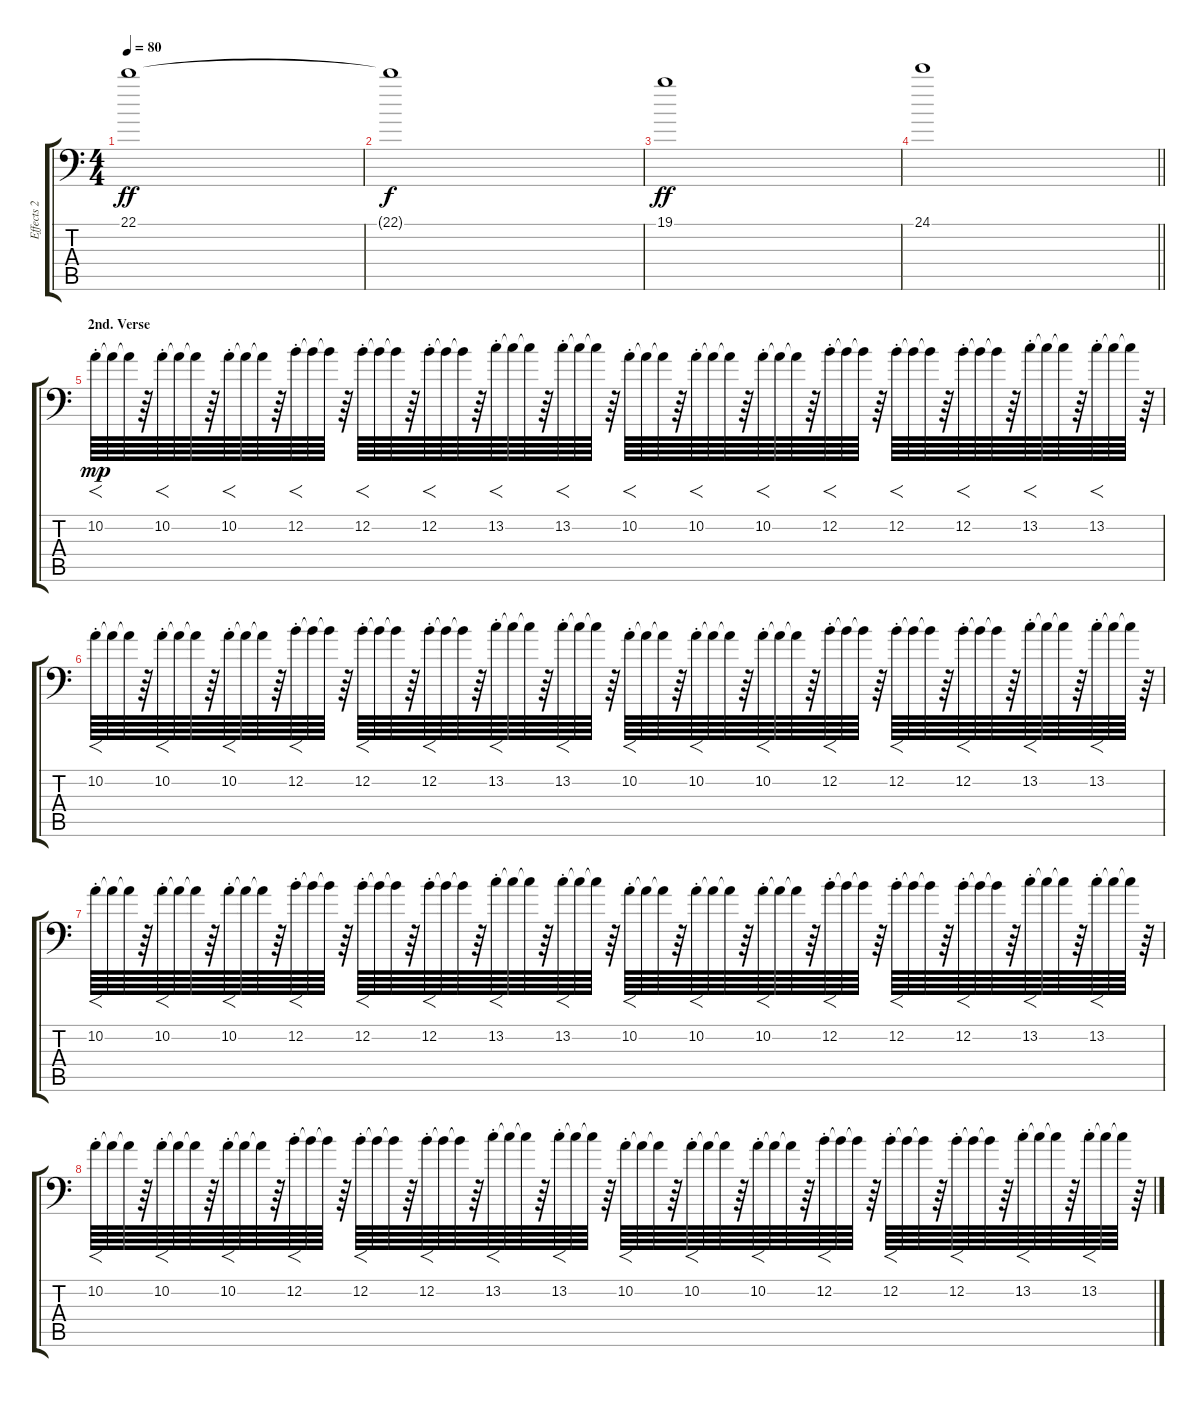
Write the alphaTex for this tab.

\track ("Effects 2" "Effects 2") {instrument acousticgrandpiano}
\staff {score tabs}
\tuning (E4 B3 G3 D3 A1 E1) {hide}
\ts (4 4)
\tempo 80
\clef f4
\ks c
22.1.1{dy ff} |
22.1{t}.1{dy f} |
19.1.1{dy ff} |
\barLineRight lightlight
24.1.1 |
\section ("" "2nd. Verse")
10.2{st}.64{f dy mp volume 3 instrument lead2sawtooth} 10.2{t}.64{volume 5} 10.2{t}.64{volume 7} r.64{volume 13} 10.2{st}.64{f volume 3 instrument lead2sawtooth} 10.2{t}.64{volume 5} 10.2{t}.64{volume 7} r.64{volume 13} 10.2{st}.64{f volume 3 instrument lead2sawtooth} 10.2{t}.64{volume 5} 10.2{t}.64{volume 7} r.64{volume 13} 12.2{st}.64{f volume 3 instrument lead2sawtooth} 12.2{t}.64{volume 5} 12.2{t}.64{volume 7} r.64{volume 13} 12.2{st}.64{f volume 3 instrument lead2sawtooth} 12.2{t}.64{volume 5} 12.2{t}.64{volume 7} r.64{volume 13} 12.2{st}.64{f volume 3 instrument lead2sawtooth} 12.2{t}.64{volume 5} 12.2{t}.64{volume 7} r.64{volume 13} 13.2{st}.64{f volume 3 instrument lead2sawtooth} 13.2{t}.64{volume 5} 13.2{t}.64{volume 7} r.64{volume 13} 13.2{st}.64{f volume 3 instrument lead2sawtooth} 13.2{t}.64{volume 5} 13.2{t}.64{volume 7} r.64{volume 13} 10.2{st}.64{f volume 3 instrument lead2sawtooth} 10.2{t}.64{volume 5} 10.2{t}.64{volume 7} r.64{volume 13} 10.2{st}.64{f volume 3 instrument lead2sawtooth} 10.2{t}.64{volume 5} 10.2{t}.64{volume 7} r.64{volume 13} 10.2{st}.64{f volume 3 instrument lead2sawtooth} 10.2{t}.64{volume 5} 10.2{t}.64{volume 7} r.64{volume 13} 12.2{st}.64{f volume 3 instrument lead2sawtooth} 12.2{t}.64{volume 5} 12.2{t}.64{volume 7} r.64{volume 13} 12.2{st}.64{f volume 3 instrument lead2sawtooth} 12.2{t}.64{volume 5} 12.2{t}.64{volume 7} r.64{volume 13} 12.2{st}.64{f volume 3 instrument lead2sawtooth} 12.2{t}.64{volume 5} 12.2{t}.64{volume 7} r.64{volume 13} 13.2{st}.64{f volume 3 instrument lead2sawtooth} 13.2{t}.64{volume 5} 13.2{t}.64{volume 7} r.64{volume 13} 13.2{st}.64{f volume 3 instrument lead2sawtooth} 13.2{t}.64{volume 5} 13.2{t}.64{volume 7} r.64{volume 13} |
10.2{st}.64{f volume 3 instrument lead2sawtooth} 10.2{t}.64{volume 5} 10.2{t}.64{volume 7} r.64{volume 13} 10.2{st}.64{f volume 3 instrument lead2sawtooth} 10.2{t}.64{volume 5} 10.2{t}.64{volume 7} r.64{volume 13} 10.2{st}.64{f volume 3 instrument lead2sawtooth} 10.2{t}.64{volume 5} 10.2{t}.64{volume 7} r.64{volume 13} 12.2{st}.64{f volume 3 instrument lead2sawtooth} 12.2{t}.64{volume 5} 12.2{t}.64{volume 7} r.64{volume 13} 12.2{st}.64{f volume 3 instrument lead2sawtooth} 12.2{t}.64{volume 5} 12.2{t}.64{volume 7} r.64{volume 13} 12.2{st}.64{f volume 3 instrument lead2sawtooth} 12.2{t}.64{volume 5} 12.2{t}.64{volume 7} r.64{volume 13} 13.2{st}.64{f volume 3 instrument lead2sawtooth} 13.2{t}.64{volume 5} 13.2{t}.64{volume 7} r.64{volume 13} 13.2{st}.64{f volume 3 instrument lead2sawtooth} 13.2{t}.64{volume 5} 13.2{t}.64{volume 7} r.64{volume 13} 10.2{st}.64{f volume 3 instrument lead2sawtooth} 10.2{t}.64{volume 5} 10.2{t}.64{volume 7} r.64{volume 13} 10.2{st}.64{f volume 3 instrument lead2sawtooth} 10.2{t}.64{volume 5} 10.2{t}.64{volume 7} r.64{volume 13} 10.2{st}.64{f volume 3 instrument lead2sawtooth} 10.2{t}.64{volume 5} 10.2{t}.64{volume 7} r.64{volume 13} 12.2{st}.64{f volume 3 instrument lead2sawtooth} 12.2{t}.64{volume 5} 12.2{t}.64{volume 7} r.64{volume 13} 12.2{st}.64{f volume 3 instrument lead2sawtooth} 12.2{t}.64{volume 5} 12.2{t}.64{volume 7} r.64{volume 13} 12.2{st}.64{f volume 3 instrument lead2sawtooth} 12.2{t}.64{volume 5} 12.2{t}.64{volume 7} r.64{volume 13} 13.2{st}.64{f volume 3 instrument lead2sawtooth} 13.2{t}.64{volume 5} 13.2{t}.64{volume 7} r.64{volume 13} 13.2{st}.64{f volume 3 instrument lead2sawtooth} 13.2{t}.64{volume 5} 13.2{t}.64{volume 7} r.64{volume 13} |
10.2{st}.64{f volume 3 instrument lead2sawtooth} 10.2{t}.64{volume 5} 10.2{t}.64{volume 7} r.64{volume 13} 10.2{st}.64{f volume 3 instrument lead2sawtooth} 10.2{t}.64{volume 5} 10.2{t}.64{volume 7} r.64{volume 13} 10.2{st}.64{f volume 3 instrument lead2sawtooth} 10.2{t}.64{volume 5} 10.2{t}.64{volume 7} r.64{volume 13} 12.2{st}.64{f volume 3 instrument lead2sawtooth} 12.2{t}.64{volume 5} 12.2{t}.64{volume 7} r.64{volume 13} 12.2{st}.64{f volume 3 instrument lead2sawtooth} 12.2{t}.64{volume 5} 12.2{t}.64{volume 7} r.64{volume 13} 12.2{st}.64{f volume 3 instrument lead2sawtooth} 12.2{t}.64{volume 5} 12.2{t}.64{volume 7} r.64{volume 13} 13.2{st}.64{f volume 3 instrument lead2sawtooth} 13.2{t}.64{volume 5} 13.2{t}.64{volume 7} r.64{volume 13} 13.2{st}.64{f volume 3 instrument lead2sawtooth} 13.2{t}.64{volume 5} 13.2{t}.64{volume 7} r.64{volume 13} 10.2{st}.64{f volume 3 instrument lead2sawtooth} 10.2{t}.64{volume 5} 10.2{t}.64{volume 7} r.64{volume 13} 10.2{st}.64{f volume 3 instrument lead2sawtooth} 10.2{t}.64{volume 5} 10.2{t}.64{volume 7} r.64{volume 13} 10.2{st}.64{f volume 3 instrument lead2sawtooth} 10.2{t}.64{volume 5} 10.2{t}.64{volume 7} r.64{volume 13} 12.2{st}.64{f volume 3 instrument lead2sawtooth} 12.2{t}.64{volume 5} 12.2{t}.64{volume 7} r.64{volume 13} 12.2{st}.64{f volume 3 instrument lead2sawtooth} 12.2{t}.64{volume 5} 12.2{t}.64{volume 7} r.64{volume 13} 12.2{st}.64{f volume 3 instrument lead2sawtooth} 12.2{t}.64{volume 5} 12.2{t}.64{volume 7} r.64{volume 13} 13.2{st}.64{f volume 3 instrument lead2sawtooth} 13.2{t}.64{volume 5} 13.2{t}.64{volume 7} r.64{volume 13} 13.2{st}.64{f volume 3 instrument lead2sawtooth} 13.2{t}.64{volume 5} 13.2{t}.64{volume 7} r.64{volume 13} |
10.2{st}.64{f volume 3 instrument lead2sawtooth} 10.2{t}.64{volume 5} 10.2{t}.64{volume 7} r.64{volume 13} 10.2{st}.64{f volume 3 instrument lead2sawtooth} 10.2{t}.64{volume 5} 10.2{t}.64{volume 7} r.64{volume 13} 10.2{st}.64{f volume 3 instrument lead2sawtooth} 10.2{t}.64{volume 5} 10.2{t}.64{volume 7} r.64{volume 13} 12.2{st}.64{f volume 3 instrument lead2sawtooth} 12.2{t}.64{volume 5} 12.2{t}.64{volume 7} r.64{volume 13} 12.2{st}.64{f volume 3 instrument lead2sawtooth} 12.2{t}.64{volume 5} 12.2{t}.64{volume 7} r.64{volume 13} 12.2{st}.64{f volume 3 instrument lead2sawtooth} 12.2{t}.64{volume 5} 12.2{t}.64{volume 7} r.64{volume 13} 13.2{st}.64{f volume 3 instrument lead2sawtooth} 13.2{t}.64{volume 5} 13.2{t}.64{volume 7} r.64{volume 13} 13.2{st}.64{f volume 3 instrument lead2sawtooth} 13.2{t}.64{volume 5} 13.2{t}.64{volume 7} r.64{volume 13} 10.2{st}.64{f volume 3 instrument lead2sawtooth} 10.2{t}.64{volume 5} 10.2{t}.64{volume 7} r.64{volume 13} 10.2{st}.64{f volume 3 instrument lead2sawtooth} 10.2{t}.64{volume 5} 10.2{t}.64{volume 7} r.64{volume 13} 10.2{st}.64{f volume 3 instrument lead2sawtooth} 10.2{t}.64{volume 5} 10.2{t}.64{volume 7} r.64{volume 13} 12.2{st}.64{f volume 3 instrument lead2sawtooth} 12.2{t}.64{volume 5} 12.2{t}.64{volume 7} r.64{volume 13} 12.2{st}.64{f volume 3 instrument lead2sawtooth} 12.2{t}.64{volume 5} 12.2{t}.64{volume 7} r.64{volume 13} 12.2{st}.64{f volume 3 instrument lead2sawtooth} 12.2{t}.64{volume 5} 12.2{t}.64{volume 7} r.64{volume 13} 13.2{st}.64{f volume 3 instrument lead2sawtooth} 13.2{t}.64{volume 5} 13.2{t}.64{volume 7} r.64{volume 13} 13.2{st}.64{f volume 3 instrument lead2sawtooth} 13.2{t}.64{volume 5} 13.2{t}.64{volume 7} r.64{volume 13}
